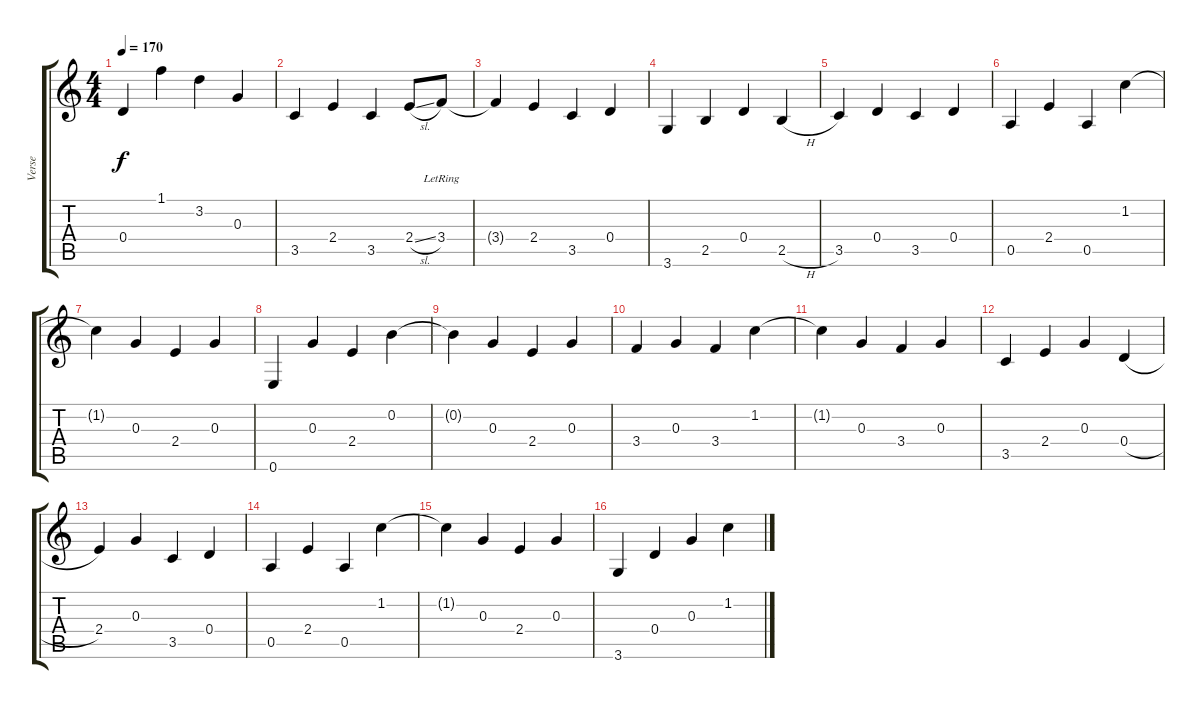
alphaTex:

\track ("Verse" "Verse") {instrument acousticguitarsteel}
\staff {score tabs}
\tuning (E4 B3 G3 D3 A2 E2) {hide}
\ts (4 4)
\tempo 170
\clef g2
\ks c
0.4.4{dy f} 1.1.4 3.2.4 0.3.4 |
3.5.4 2.4.4 3.5.4 2.4{sl}.8 3.4{lr}.8 |
3.4{t}.4 2.4.4 3.5.4 0.4.4 |
3.6.4 2.5.4 0.4.4 2.5{h}.4 |
3.5.4 0.4.4 3.5.4 0.4.4 |
0.5.4 2.4.4 0.5.4 1.2.4 |
1.2{t}.4 0.3.4 2.4.4 0.3.4 |
0.6.4 0.3.4 2.4.4 0.2.4 |
0.2{t}.4 0.3.4 2.4.4 0.3.4 |
3.4.4 0.3.4 3.4.4 1.2.4 |
1.2{t}.4 0.3.4 3.4.4 0.3.4 |
3.5.4 2.4.4 0.3.4 0.4{h}.4 |
2.4.4 0.3.4 3.5.4 0.4.4 |
0.5.4 2.4.4 0.5.4 1.2.4 |
1.2{t}.4 0.3.4 2.4.4 0.3.4 |
3.6.4 0.4.4 0.3.4 1.2.4
